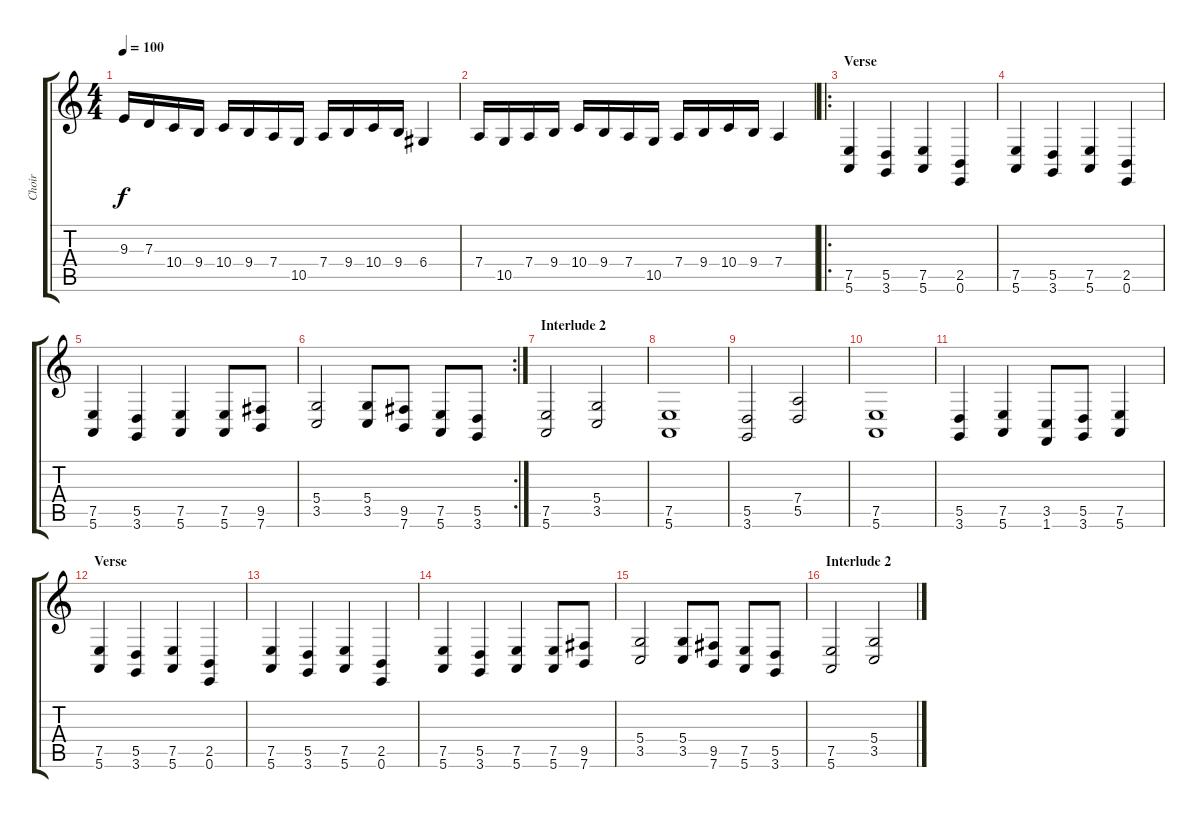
\track ("Choir" "Choir") {instrument choiraahs}
\staff {score tabs}
\tuning (E4 B3 G3 D3 A2 E2) {hide}
\ts (4 4)
\tempo 100
\clef g2
\ks c
9.3.16{dy f} 7.3.16 10.4.16 9.4.16 10.4.16 9.4.16 7.4.16 10.5.16 7.4.16 9.4.16 10.4.16 9.4.16 6.4.4 |
7.4.16 10.5.16 7.4.16 9.4.16 10.4.16 9.4.16 7.4.16 10.5.16 7.4.16 9.4.16 10.4.16 9.4.16 7.4.4 |
\ro
\section ("" "Verse")
(7.5 5.6).4 (5.5 3.6).4 (7.5 5.6).4 (2.5 0.6).4 |
(7.5 5.6).4 (5.5 3.6).4 (7.5 5.6).4 (2.5 0.6).4 |
(7.5 5.6).4 (5.5 3.6).4 (7.5 5.6).4 (7.5 5.6).8 (9.5 7.6).8 |
\rc 2
(5.4 3.5).2 (5.4 3.5).8 (9.5 7.6).8 (7.5 5.6).8 (5.5 3.6).8 |
\section ("" "Interlude 2")
(7.5 5.6).2 (5.4 3.5).2 |
(7.5 5.6).1 |
(5.5 3.6).2 (7.4 5.5).2 |
(7.5 5.6).1 |
(5.5 3.6).4 (7.5 5.6).4 (3.5 1.6).8 (5.5 3.6).8 (7.5 5.6).4 |
\section ("" "Verse")
(7.5 5.6).4 (5.5 3.6).4 (7.5 5.6).4 (2.5 0.6).4 |
(7.5 5.6).4 (5.5 3.6).4 (7.5 5.6).4 (2.5 0.6).4 |
(7.5 5.6).4 (5.5 3.6).4 (7.5 5.6).4 (7.5 5.6).8 (9.5 7.6).8 |
(5.4 3.5).2 (5.4 3.5).8 (9.5 7.6).8 (7.5 5.6).8 (5.5 3.6).8 |
\section ("" "Interlude 2")
(7.5 5.6).2 (5.4 3.5).2
